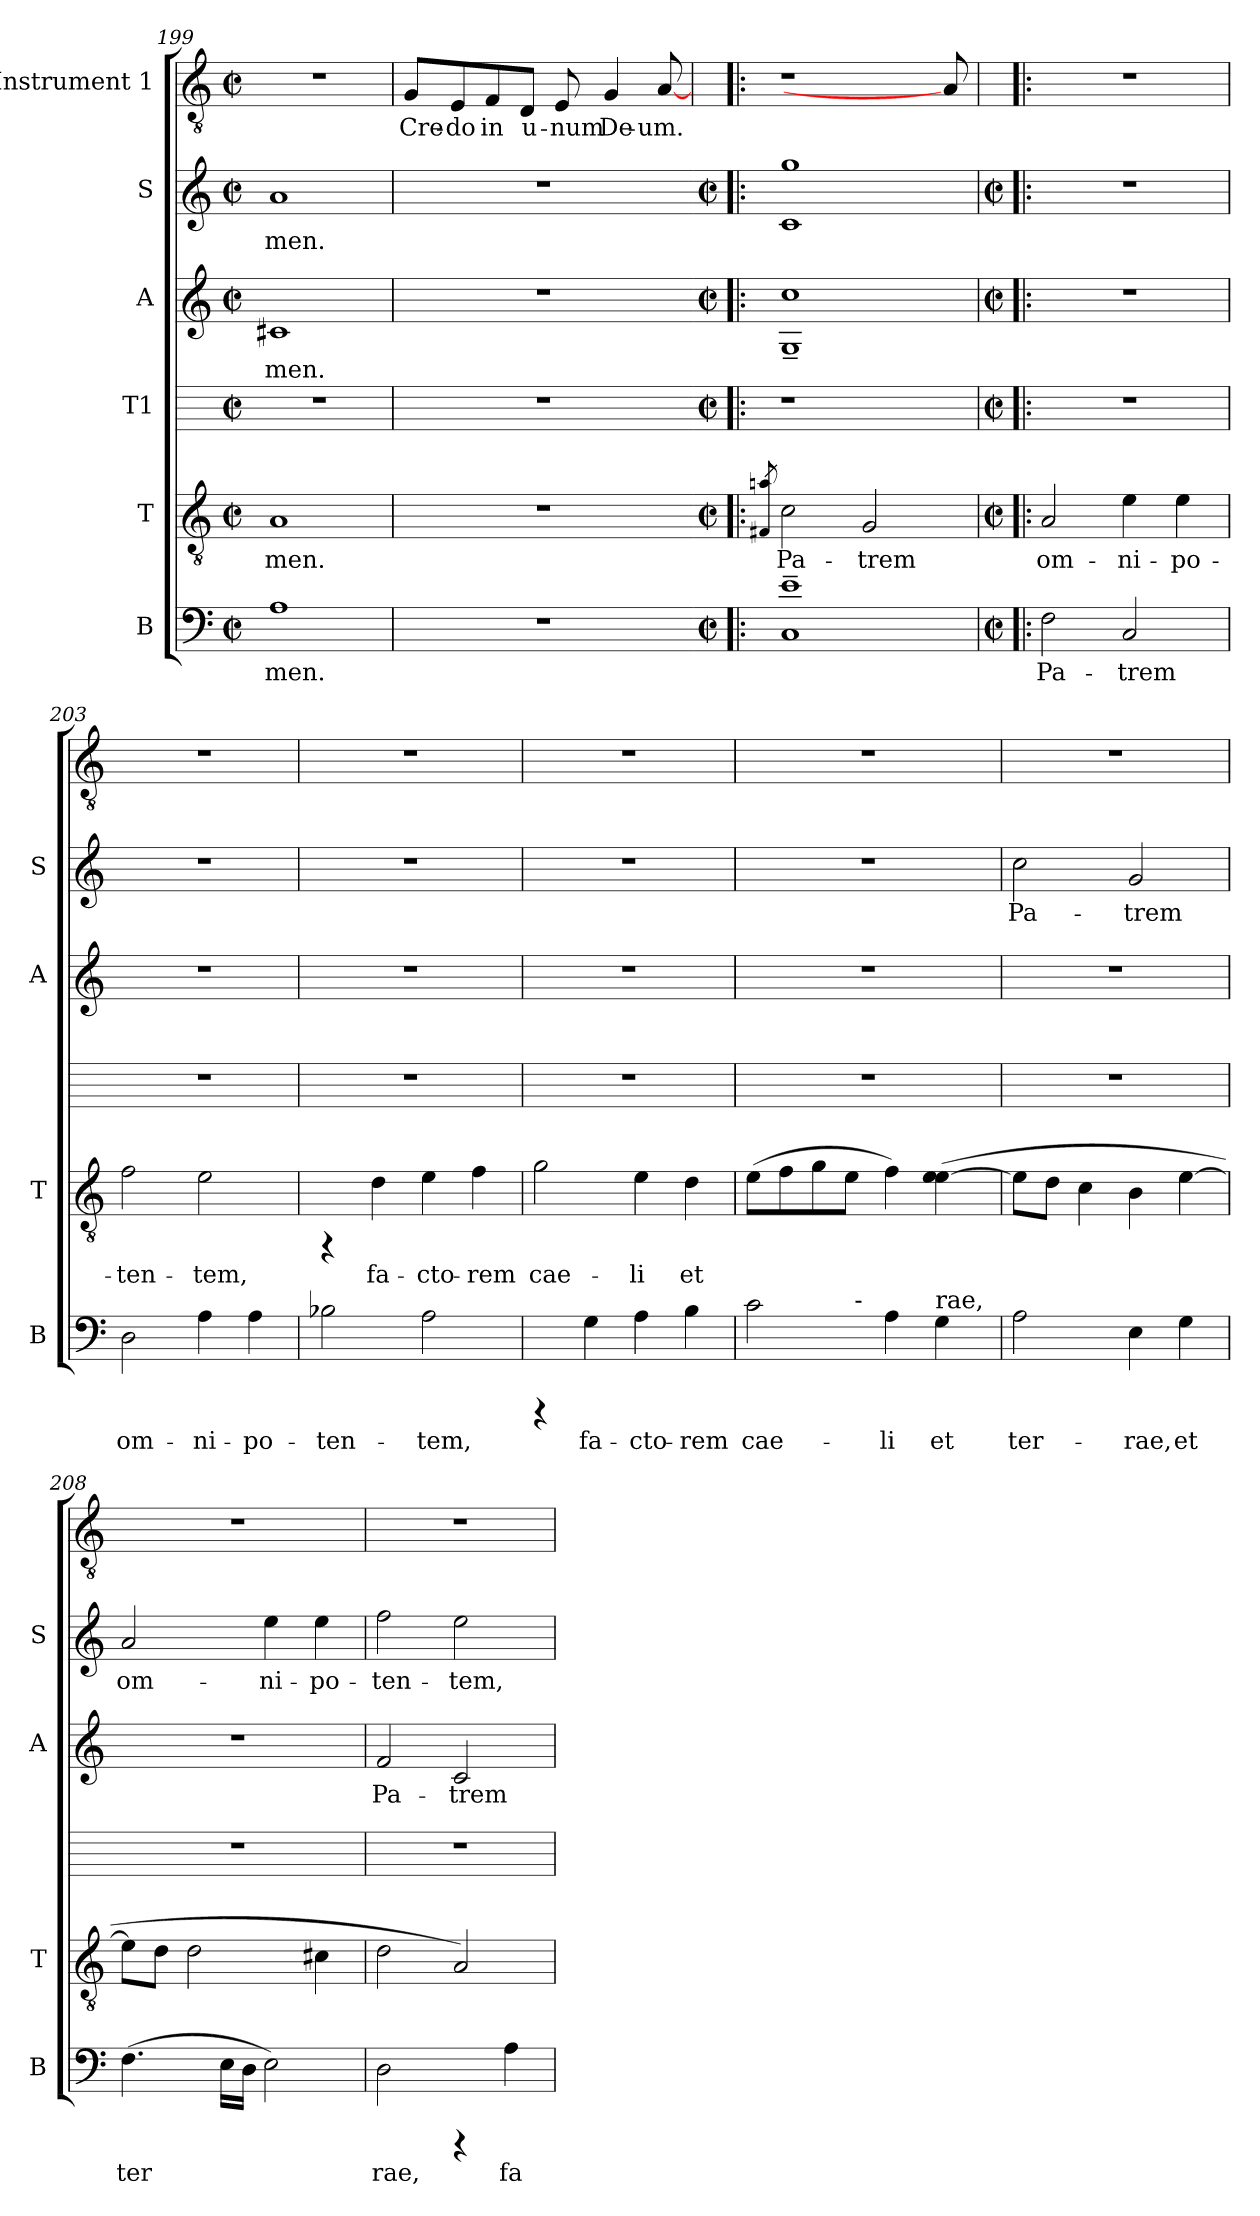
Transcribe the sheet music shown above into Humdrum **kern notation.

**kern	**text	**kern	**text	**kern	**kern	**text	**kern	**text	**kern	**text
*part6	*part6	*part5	*part5	*part4	*part3	*part3	*part2	*part2	*part1	*part1
*staff6	*staff6	*staff5	*staff5	*staff4	*staff3	*staff3	*staff2	*staff2	*staff1	*staff1
*I"B	*	*I"T	*	*I"T1	*I"A	*	*I"S	*	*I"Instrument 1	*
*I'B	*	*I'T	*	*	*I'A	*	*I'S	*	*	*
*clefF4	*	*clefGv2	*	*	*clefG2	*	*clefG2	*	*clefGv2	*
*k[]	*	*k[]	*	*k[]	*k[]	*	*k[]	*	*k[]	*
*C:	*	*C:	*	*C:	*C:	*	*C:	*	*C:	*
*M2/2	*	*M2/2	*	*M2/2	*M2/2	*	*M2/2	*	*M2/2	*
*met(c|)	*	*met(c|)	*	*met(c|)	*met(c|)	*	*met(c|)	*	*met(c|)	*
=199	=199	=199	=199	=199	=199	=199	=199	=199	=199	=199
!	!LO:LY:b:cj	!	!LO:LY:b:cj	!	!	!LO:LY:b:cj	!	!LO:LY:b:cj	!	!
1A	-men.	1A	-men.	1r	1c#X	-men.	1a	men.	1r	.
!!LO:PB:g=z
=200!	=200!	=200!	=200!	=200!	=200!	=200!	=200!	=200!	=200!	=200!
!	!	!	!	!	!	!	!	!	!	!LO:LY:b:rj
1r	.	1r	.	1r	1r	.	1r	.	8G/L	Cre-
!	!	!	!	!	!	!	!	!	!	!LO:LY:b:rj
.	.	.	.	.	.	.	.	.	8E/	-do
!	!	!	!	!	!	!	!	!	!	!LO:LY:b:rj
.	.	.	.	.	.	.	.	.	8F/	in
!	!	!	!	!	!	!	!	!	!	!LO:LY:b:rj
.	.	.	.	.	.	.	.	.	8D/J	u-
!	!	!	!	!	!	!	!	!	!	!LO:LY:b:rj
.	.	.	.	.	.	.	.	.	8E/	-num
!	!	!	!	!	!	!	!	!	!	!LO:LY:b:rj
.	.	.	.	.	.	.	.	.	4G/	De-
!	!	!	!	!	!	!	!	!	!	!LO:LY:b:rj
.	.	.	.	.	.	.	.	.	[8A/	-um.
!!LO:LB:g=z
=201!:	=201!	=201!:	=201!	=201!:	=201!:	=201!	=201!:	=201!	=201!	=201!
*M2/2	*	*M2/2	*	*M2/2	*M2/2	*	*M2/2	*	*	*
*met(c|)	*	*met(c|)	*	*met(c|)	*met(c|)	*	*met(c|)	*	*	*
.	.	8qF#X/ 8qan/	.	.	.	.	.	.	.	.
!	!	!	!LO:LY:b:cj	!	!	!	!	!	!	!
1e~> 1C~>	.	2c\	Pa-	1r	1cc~> 1G~>	.	1gg 1c	.	1r	.
!	!	!	!LO:LY:b:cj	!	!	!	!	!	!	!
.	.	2G/	-trem	.	.	.	.	.	.	.
8ryy	.	8ryy	.	8ryy	8ryy	.	8ryy	.	8A/]	.
=202	=202	=202	=202	=202	=202	=202	=202	=202	=202	=202
*M2/2	*	*M2/2	*	*M2/2	*M2/2	*	*M2/2	*	*	*
*met(c|)	*	*met(c|)	*	*met(c|)	*met(c|)	*	*met(c|)	*	*	*
!	!LO:LY:b:cj	!	!LO:LY:b:cj	!	!	!	!	!	!	!
2F\	Pa-	2A/	om-	1r	1r	.	1r	.	1r	.
!	!LO:LY:b:cj	!	!LO:LY:b:cj	!	!	!	!	!	!	!
2C/	-trem	4e\	-ni-	.	.	.	.	.	.	.
!	!	!	!LO:LY:b:cj	!	!	!	!	!	!	!
.	.	4e\	-po-	.	.	.	.	.	.	.
=203	=203	=203	=203	=203	=203	=203	=203	=203	=203	=203
!	!LO:LY:b:cj	!	!LO:LY:b:cj	!	!	!	!	!	!	!
2D\	om-	2f\	-ten-	1r	1r	.	1r	.	1r	.
!	!LO:LY:b:cj	!	!LO:LY:b:cj	!	!	!	!	!	!	!
4A\	-ni-	2e\	-tem,	.	.	.	.	.	.	.
!	!LO:LY:b:cj	!	!	!	!	!	!	!	!	!
4A\	-po-	.	.	.	.	.	.	.	.	.
=204	=204	=204	=204	=204	=204	=204	=204	=204	=204	=204
!	!LO:LY:b:cj	!	!	!	!	!	!	!	!	!
2B-X\	-ten-	4rFF	.	1r	1r	.	1r	.	1r	.
!	!	!	!LO:LY:b:cj	!	!	!	!	!	!	!
.	.	4d\	fa-	.	.	.	.	.	.	.
!	!LO:LY:b:cj	!	!LO:LY:b:cj	!	!	!	!	!	!	!
2A\	-tem,	4e\	-cto-	.	.	.	.	.	.	.
!	!	!	!LO:LY:b:cj	!	!	!	!	!	!	!
.	.	4f\	-rem	.	.	.	.	.	.	.
=205	=205	=205	=205	=205	=205	=205	=205	=205	=205	=205
!	!	!	!LO:LY:b:cj	!	!	!	!	!	!	!
4rCCC	.	2g\	cae-	1r	1r	.	1r	.	1r	.
!	!LO:LY:b:cj	!	!	!	!	!	!	!	!	!
4G\	fa-	.	.	.	.	.	.	.	.	.
!	!LO:LY:b:cj	!	!LO:LY:b:cj	!	!	!	!	!	!	!
4A\	-cto-	4e\	-li	.	.	.	.	.	.	.
!	!LO:LY:b:cj	!	!LO:LY:b:cj	!	!	!	!	!	!	!
4B\	-rem	4d\	et	.	.	.	.	.	.	.
!!LO:LB:g=z
=206	=206	=206	=206	=206	=206	=206	=206	=206	=206	=206
!LO:TX:a:t=ter	!	!	!	!	!	!	!	!	!	!
!	!LO:LY:b:cj	!	!	!	!	!	!	!	!	!
*^	*	*	*	*	*	*	*	*	*	*
2c\	4ryy	cae-	(>8e\L	.	1r	1r	.	1r	.	1r	.
.	.	.	8f\	.	.	.	.	.	.	.	.
.	8ryy	.	8g\	.	.	.	.	.	.	.	.
.	64ryy	.	8e\J	.	.	.	.	.	.	.	.
!	!LO:TX:a:t=-	!	!	!	!	!	!	!	!	!	!
.	2ryy	.	.	.	.	.	.	.	.	.	.
!	!	!LO:LY:b:cj	!	!	!	!	!	!	!	!	!
4A\	.	-li	4f\)	.	.	.	.	.	.	.	.
!LO:TX:a:t=rae,	!	!	!	!	!	!	!	!	!	!	!
!	!	!LO:LY:b:cj	!	!	!	!	!	!	!	!	!
4G\	.	et	(>4e\ [>4e\	.	.	.	.	.	.	.	.
.	16..ryy	.	.	.	.	.	.	.	.	.	.
=207	=207	=207	=207	=207	=207	=207	=207	=207	=207	=207	=207
!	!	!LO:LY:b:cj	!	!	!	!	!	!	!LO:LY:b:cj	!	!
*v	*v	*	*	*	*	*	*	*	*	*	*
2A\	ter-	8e\L]	.	1r	1r	.	2cc\	Pa-	1r	.
.	.	8d\J	.	.	.	.	.	.	.	.
.	.	4c\	.	.	.	.	.	.	.	.
!	!LO:LY:b:cj	!	!	!	!	!	!	!LO:LY:b:cj	!	!
4E\	-rae,	4B\	.	.	.	.	2g/	-trem	.	.
!	!LO:LY:b:cj	!	!	!	!	!	!	!	!	!
4G\	et	[>4e\	.	.	.	.	.	.	.	.
=208	=208	=208	=208	=208	=208	=208	=208	=208	=208	=208
!	!LO:LY:b:cj	!	!	!	!	!	!	!LO:LY:b:cj	!	!
(>4.F\	ter-	8e\L]	.	1r	1r	.	2a/	om-	1r	.
.	.	8d\J	.	.	.	.	.	.	.	.
.	.	2d\	.	.	.	.	.	.	.	.
!	!LO:LY:b:cj	!	!	!	!	!	!	!	!	!
16E\L	-	.	.	.	.	.	.	.	.	.
!	!LO:LY:b:cj	!	!	!	!	!	!	!	!	!
16D\J	.	.	.	.	.	.	.	.	.	.
!	!LO:LY:b:cj	!	!	!	!	!	!	!LO:LY:b:cj	!	!
2E\)	.	.	.	.	.	.	4ee\	-ni-	.	.
!	!	!	!	!	!	!	!	!LO:LY:b:cj	!	!
.	.	4c#\	.	.	.	.	4ee\	-po-	.	.
=209	=209	=209	=209	=209	=209	=209	=209	=209	=209	=209
!	!LO:LY:b:cj	!	!	!	!	!LO:LY:b:cj	!	!LO:LY:b:cj	!	!
2D\	rae,	2d\	.	1r	2f/	Pa-	2ff\	-ten-	1r	.
!	!	!	!	!	!	!LO:LY:b:cj	!	!LO:LY:b:cj	!	!
4rCCC	.	2A/)	.	.	2c/	-trem	2ee\	-tem,	.	.
!	!LO:LY:b:cj	!	!	!	!	!	!	!	!	!
4A\	fa-	.	.	.	.	.	.	.	.	.
=	=	=	=	=	=	=	=	=	=	=
*-	*-	*-	*-	*-	*-	*-	*-	*-	*-	*-
